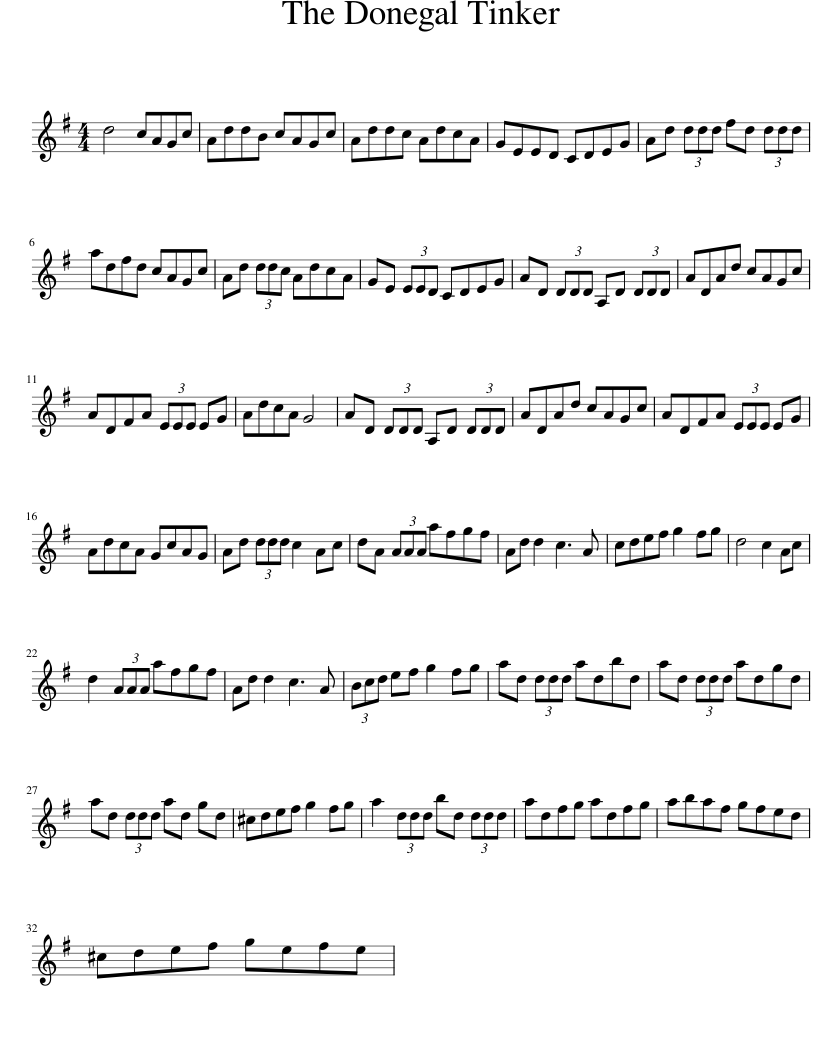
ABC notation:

X:1
L:1/8
M:4/4
I:linebreak $
K:G
V:1 treble
V:1
 d4 cAGc | AddB cAGc | Addc AdcA | GEED CDEG | Ad (3ddd fd (3ddd |$ %5
 adfd cAGc | Ad (3ddc AdcA | GE (3EED CDEG | AD (3DDD A,D (3DDD | ADAd cAGc |$ %10
 ADFA (3EEE EG | AdcA G4 | AD (3DDD A,D (3DDD | ADAd cAGc | ADFA (3EEE EG |$ %15
 AdcA GcAG | Ad (3ddd c2 Ac | dA (3AAA afgf | Ad d2 c3 A | cdef g2 fg | %20
 d4 c2 Ac |$ d2 (3AAA afgf | Ad d2 c3 A | (3Bcd ef g2 fg | ad (3ddd adbd | %25
 ad (3ddd adgd |$ ad (3ddd ad gd | ^cdef g2 fg | a2 (3ddd bd (3ddd | adfg adfg | %30
 abaf gfed |$ ^cdef gefe | %32
